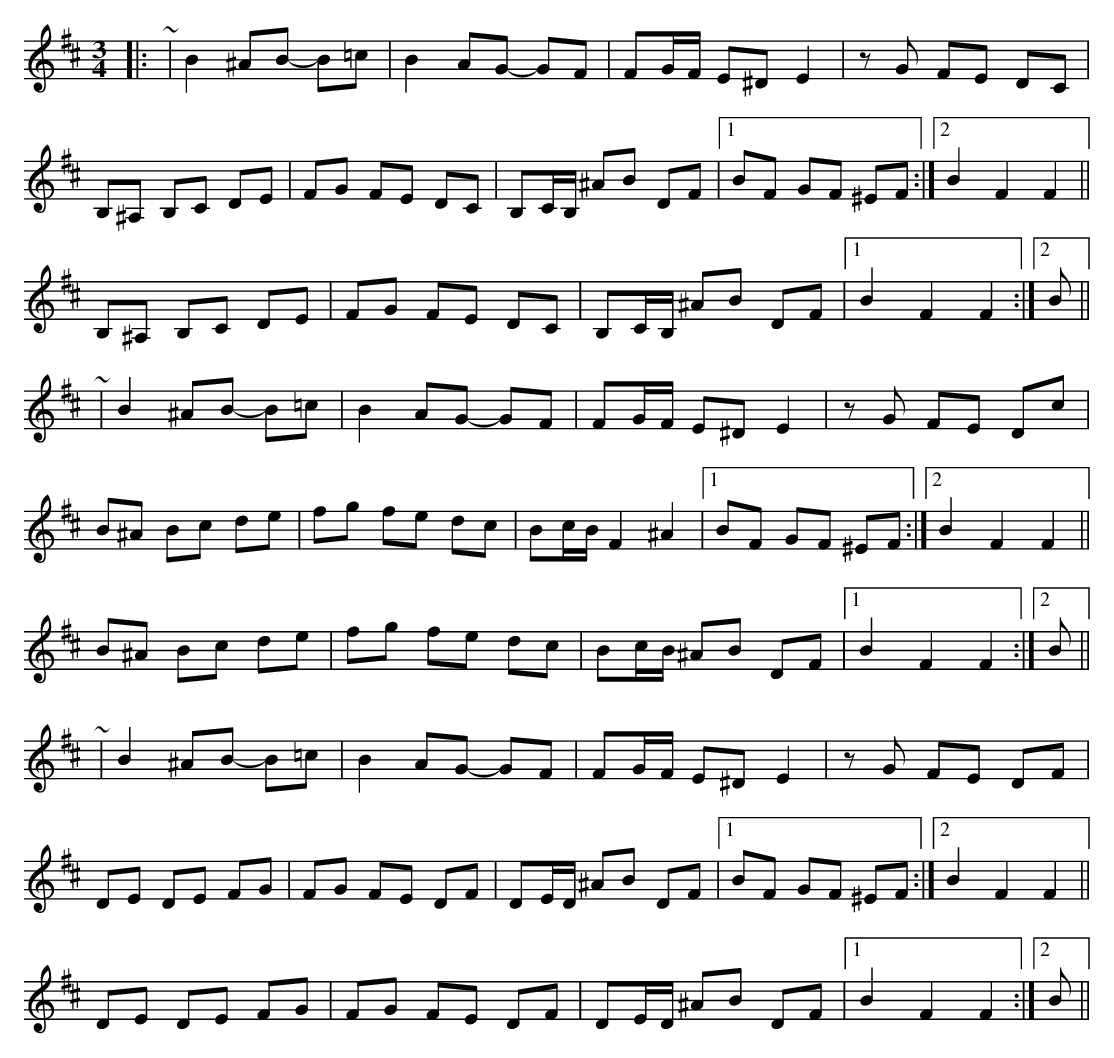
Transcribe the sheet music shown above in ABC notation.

X:1
M:3/4
K:Bmin
|:~|B2 ^AB- B=c|B2 AG- GF|FG/F/ E^D E2|zG FE DC|
B,^A, B,C DE|FG FE DC|B,C/B,/ ^AB DF|1 BF GF ^EF:|2 B2 F2 F2||
B,^A, B,C DE|FG FE DC|B,C/B,/ ^AB DF|1 B2 F2 F2:|2 B||
~|B2 ^AB- B=c|B2 AG- GF|FG/F/ E^D E2|zG FE Dc|
B^A Bc de|fg fe dc|Bc/B/ F2 ^A2|1 BF GF ^EF:|2 B2 F2 F2||
B^A Bc de|fg fe dc|Bc/B/ ^AB DF|1 B2 F2 F2:|2 B||
~|B2 ^AB- B=c|B2 AG- GF|FG/F/ E^D E2|zG FE DF|
DE DE FG|FG FE DF|DE/D/ ^AB DF|1 BF GF ^EF:|2 B2 F2 F2||
DE DE FG|FG FE DF|DE/D/ ^AB DF|1 B2 F2 F2:|2 B||
